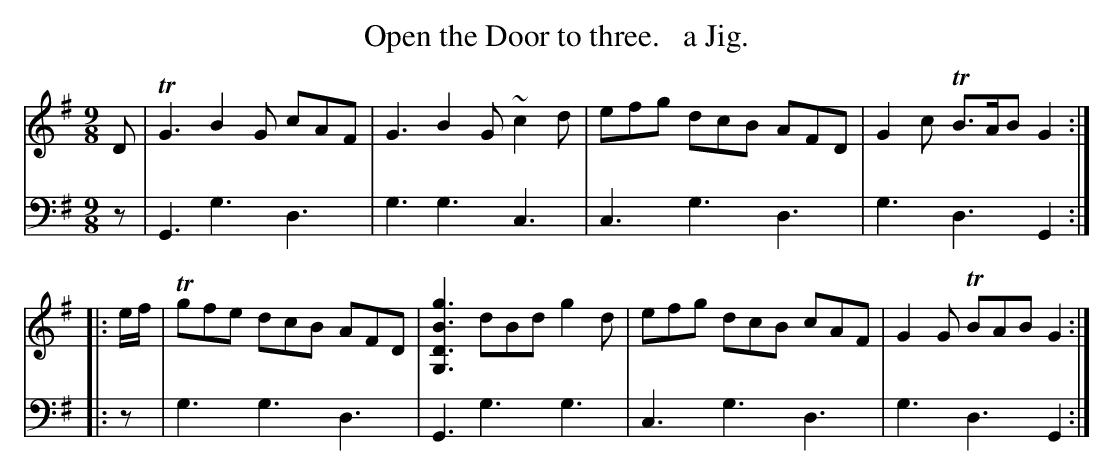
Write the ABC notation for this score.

X:1
T: Open the Door to three.   a Jig.
M: 9/8
L: 1/8
K: G
V: 1 staves=2
D | TG3 B2G cAF | G3 B2G ~c2d | efg dcB AFD | G2c TB>AB G2 ::
e/f/ | Tgfe dcB AFD | [g3B3D3G,3] dBd g2d | efg dcB cAF | G2G TBAB G2 :|
V: 2 clef=bass middle=d
z | G3 g3 d3 | g3 g3 c3 | c3 g3 d3 | g3 d3 G2 :: z |
g3  g3 d3 | G3 g3 g3 | c3 g3 d3 | g3 d3 G2 :|
